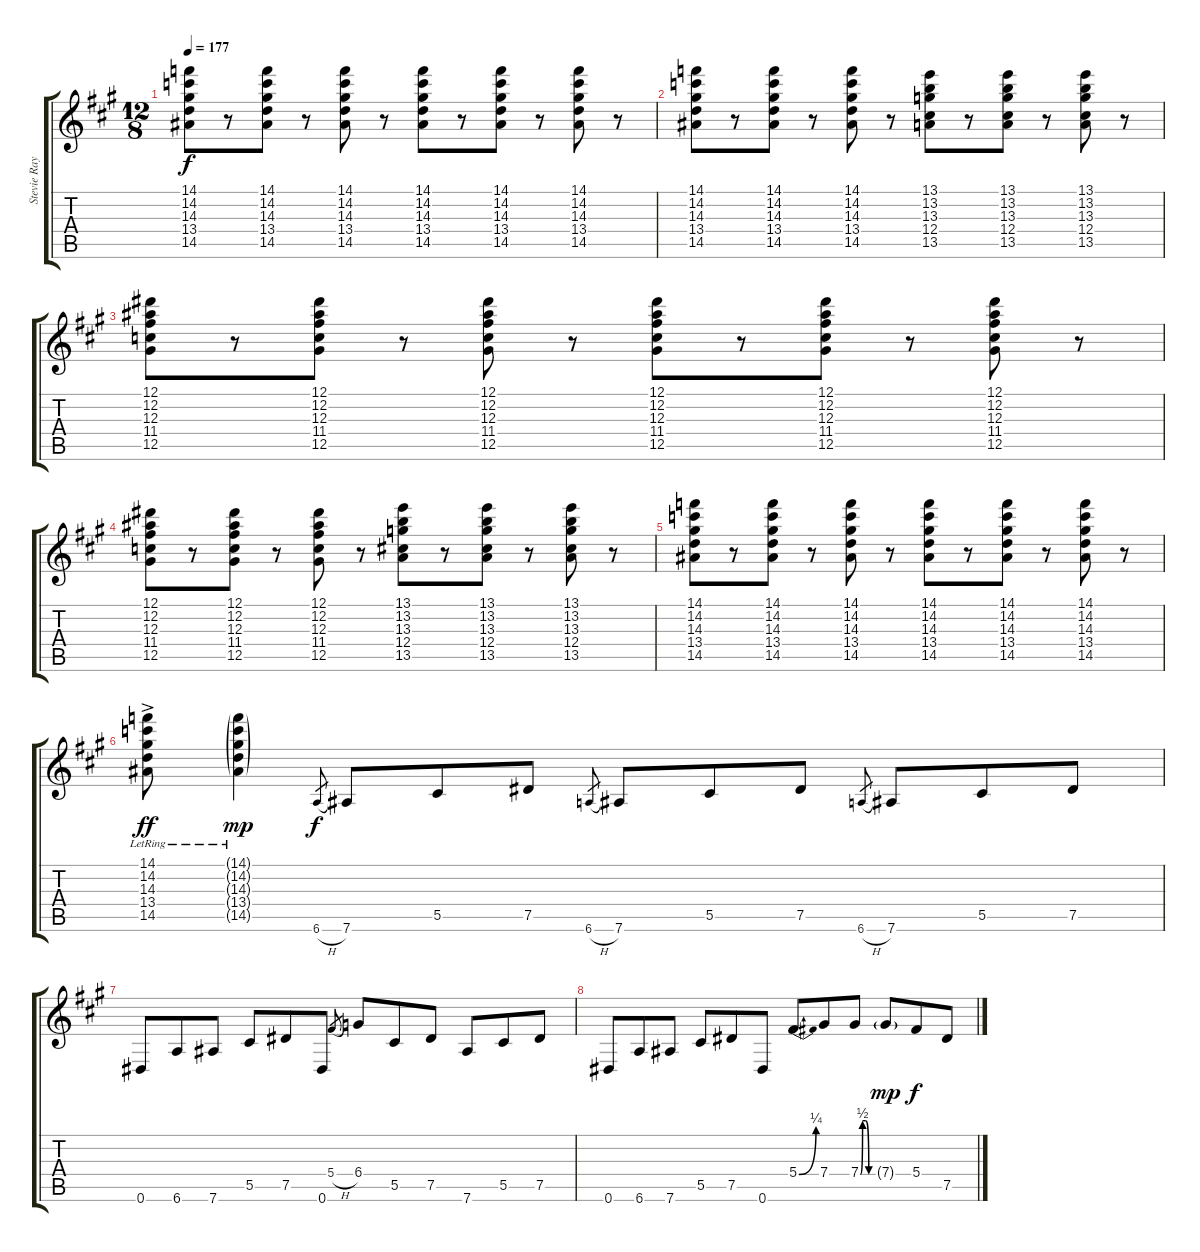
\track ("Stevie Ray Vaughan" "Stevie Ray") {instrument acousticguitarsteel}
\staff {score tabs}
\tuning (Eb4 Bb3 Gb3 Db3 Ab2 Eb2) {hide}
\ts (12 8)
\tempo 177
\clef g2
\ks a
(14.1 14.2 14.3 13.4 14.5).8{dy f} r.8 (14.1 14.2 14.3 13.4 14.5).8 r.8 (14.1 14.2 14.3 13.4 14.5).8 r.8 (14.1 14.2 14.3 13.4 14.5).8 r.8 (14.1 14.2 14.3 13.4 14.5).8 r.8 (14.1 14.2 14.3 13.4 14.5).8 r.8 |
(14.1 14.2 14.3 13.4 14.5).8 r.8 (14.1 14.2 14.3 13.4 14.5).8 r.8 (14.1 14.2 14.3 13.4 14.5).8 r.8 (13.1 13.2 13.3 12.4 13.5).8 r.8 (13.1 13.2 13.3 12.4 13.5).8 r.8 (13.1 13.2 13.3 12.4 13.5).8 r.8 |
(12.1 12.2 12.3 11.4 12.5).8 r.8 (12.1 12.2 12.3 11.4 12.5).8 r.8 (12.1 12.2 12.3 11.4 12.5).8 r.8 (12.1 12.2 12.3 11.4 12.5).8 r.8 (12.1 12.2 12.3 11.4 12.5).8 r.8 (12.1 12.2 12.3 11.4 12.5).8 r.8 |
(12.1 12.2 12.3 11.4 12.5).8 r.8 (12.1 12.2 12.3 11.4 12.5).8 r.8 (12.1 12.2 12.3 11.4 12.5).8 r.8 (13.1 13.2 13.3 12.4 13.5).8 r.8 (13.1 13.2 13.3 12.4 13.5).8 r.8 (13.1 13.2 13.3 12.4 13.5).8 r.8 |
(14.1 14.2 14.3 13.4 14.5).8 r.8 (14.1 14.2 14.3 13.4 14.5).8 r.8 (14.1 14.2 14.3 13.4 14.5).8 r.8 (14.1 14.2 14.3 13.4 14.5).8 r.8 (14.1 14.2 14.3 13.4 14.5).8 r.8 (14.1 14.2 14.3 13.4 14.5).8 r.8 |
(14.1{ac lr} 14.2{ac lr} 14.3{ac lr} 13.4{ac lr} 14.5{ac lr}).8{dy ff} (14.1{g lr} 14.2{g lr} 14.3{g lr} 13.4{g lr} 14.5{g lr}).4{dy mp} 6.6{h}.8{gr dy f} 7.6.8 5.5.8 7.5.8 6.6{h}.8{gr} 7.6.8 5.5.8 7.5.8 6.6{h}.8{gr} 7.6.8 5.5.8 7.5.8 |
0.6.8 6.6.8 7.6.8 5.5.8 7.5.8 0.6.8 5.4{h}.8{gr} 6.4.8 5.5.8 7.5.8 7.6.8 5.5.8 7.5.8 |
0.6.8 6.6.8 7.6.8 5.5.8 7.5.8 0.6.8 5.4{be (bend 0 0 60 1)}.8 7.4.8 7.4{be (custom 0 0 10 2 25 2 40 0 60 0)}.8 7.4{g}.8{dy mp} 5.4.8{dy f} 7.5.8
